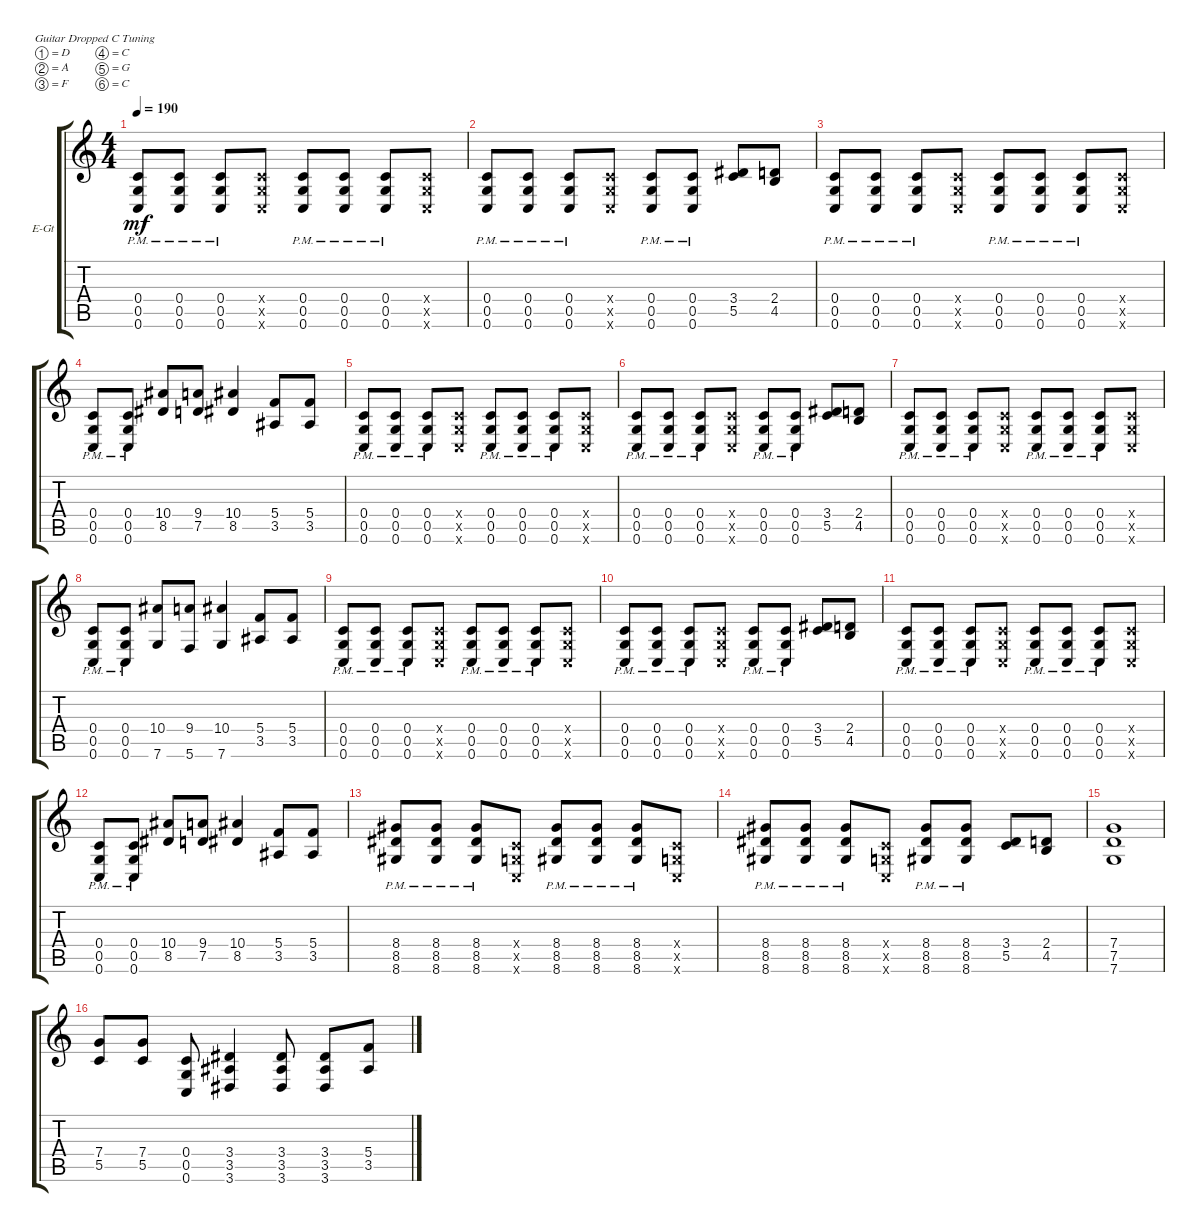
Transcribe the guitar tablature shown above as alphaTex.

\defaultSystemsLayout 4
\bracketExtendMode groupsimilarinstruments
\firstSystemTrackNameOrientation horizontal
\otherSystemsTrackNameOrientation horizontal
\track ("Electric Guitar" "E-Gt") {instrument distortionguitar}
\staff {score tabs}
\tuning (D4 A3 F3 C3 G2 C2)
\ts (4 4)
\tempo 190
\clef g2
\ks c
(0.6 0.5{pm} 0.4).8{dy mf instrument distortionguitar} (0.6 0.4 0.5{pm}).8 (0.6 0.5{pm} 0.4).8 (0.6{x} 0.4{x} 0.5{x}).8 (0.6 0.5{pm} 0.4).8 (0.4 0.5{pm} 0.6).8 (0.6 0.5{pm} 0.4).8 (0.6{x} 0.5{x} 0.4{x}).8 |
(0.6 0.5{pm} 0.4).8 (0.4 0.5{pm} 0.6).8 (0.6 0.5{pm} 0.4).8 (0.6{x} 0.4{x} 0.5{x}).8 (0.6 0.5{pm} 0.4).8 (0.4 0.5{pm} 0.6).8 (5.5 3.4).8 (4.5 2.4).8 |
(0.6 0.5{pm} 0.4).8 (0.6 0.4 0.5{pm}).8 (0.6 0.5{pm} 0.4).8 (0.6{x} 0.4{x} 0.5{x}).8 (0.6 0.5{pm} 0.4).8 (0.4 0.5{pm} 0.6).8 (0.6 0.5{pm} 0.4).8 (0.6{x} 0.5{x} 0.4{x}).8 |
(0.6 0.5{pm} 0.4).8 (0.4 0.5{pm} 0.6).8 (8.5 10.4).8 (7.5 9.4).8 (8.5 10.4).4 (3.5 5.4).8 (3.5 5.4).8 |
(0.6 0.5{pm} 0.4).8 (0.6 0.4 0.5{pm}).8 (0.6 0.5{pm} 0.4).8 (0.6{x} 0.4{x} 0.5{x}).8 (0.6 0.5{pm} 0.4).8 (0.4 0.5{pm} 0.6).8 (0.6 0.5{pm} 0.4).8 (0.6{x} 0.5{x} 0.4{x}).8 |
(0.6 0.5{pm} 0.4).8 (0.4 0.5{pm} 0.6).8 (0.6 0.5{pm} 0.4).8 (0.6{x} 0.4{x} 0.5{x}).8 (0.6 0.5{pm} 0.4).8 (0.4 0.5{pm} 0.6).8 (5.5 3.4).8 (4.5 2.4).8 |
(0.6 0.5{pm} 0.4).8 (0.6 0.4 0.5{pm}).8 (0.6 0.5{pm} 0.4).8 (0.6{x} 0.4{x} 0.5{x}).8 (0.6 0.5{pm} 0.4).8 (0.4 0.5{pm} 0.6).8 (0.6 0.5{pm} 0.4).8 (0.6{x} 0.5{x} 0.4{x}).8 |
(0.6 0.5{pm} 0.4).8 (0.4 0.5{pm} 0.6).8 (7.6 10.4).8 (5.6 9.4).8 (7.6 10.4).4 (3.5 5.4).8 (3.5 5.4).8 |
(0.6 0.5{pm} 0.4).8 (0.6 0.4 0.5{pm}).8 (0.6 0.5{pm} 0.4).8 (0.6{x} 0.4{x} 0.5{x}).8 (0.6 0.5{pm} 0.4).8 (0.4 0.5{pm} 0.6).8 (0.6 0.5{pm} 0.4).8 (0.6{x} 0.5{x} 0.4{x}).8 |
(0.6 0.5{pm} 0.4).8 (0.4 0.5{pm} 0.6).8 (0.6 0.5{pm} 0.4).8 (0.6{x} 0.4{x} 0.5{x}).8 (0.6 0.5{pm} 0.4).8 (0.4 0.5{pm} 0.6).8 (5.5 3.4).8 (4.5 2.4).8 |
(0.6 0.5{pm} 0.4).8 (0.6 0.4 0.5{pm}).8 (0.6 0.5{pm} 0.4).8 (0.6{x} 0.4{x} 0.5{x}).8 (0.6 0.5{pm} 0.4).8 (0.4 0.5{pm} 0.6).8 (0.6 0.5{pm} 0.4).8 (0.6{x} 0.5{x} 0.4{x}).8 |
(0.6 0.5{pm} 0.4).8 (0.4 0.5{pm} 0.6).8 (8.5 10.4).8 (7.5 9.4).8 (8.5 10.4).4 (3.5 5.4).8 (3.5 5.4).8 |
(8.6 8.5{pm} 8.4).8 (8.6 8.4 8.5{pm}).8 (8.6 8.5{pm} 8.4).8 (0.6{x} 0.4{x} 0.5{x}).8 (8.6 8.5{pm} 8.4).8 (8.4 8.5{pm} 8.6).8 (8.6 8.5{pm} 8.4).8 (0.6{x} 0.5{x} 0.4{x}).8 |
(8.6 8.5{pm} 8.4).8 (8.4 8.5{pm} 8.6).8 (8.6 8.5{pm} 8.4).8 (0.6{x} 0.4{x} 0.5{x}).8 (8.6 8.5{pm} 8.4).8 (8.4 8.5{pm} 8.6).8 (5.5 3.4).8 (4.5 2.4).8 |
(7.6 7.5 7.4).1 |
(5.5 7.4).8 (5.5 7.4).8 (0.6 0.5 0.4).8 (3.6 3.5 3.4).4 (3.6 3.4 3.5).8 (3.6 3.5 3.4).8 (3.5 5.4).8
